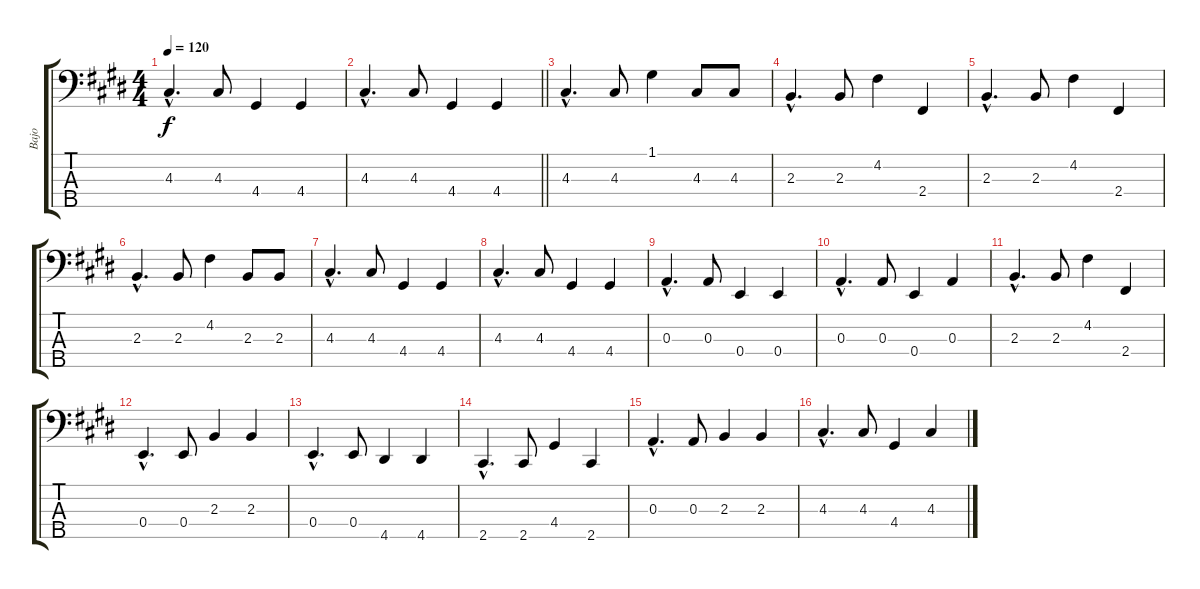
\track ("Bajo" "Bajo") {instrument electricbassfinger}
\staff {score tabs}
\tuning (G2 D2 A1 E1 B0) {hide}
\ts (4 4)
\tempo 120
\clef f4
\ks e
4.3{hac}.4{d dy f} 4.3.8 4.4.4 4.4.4 |
\barLineRight lightlight
4.3{hac}.4{d} 4.3.8 4.4.4 4.4.4 |
4.3{hac}.4{d} 4.3.8 1.1.4 4.3.8 4.3.8 |
2.3{hac}.4{d} 2.3.8 4.2.4 2.4.4 |
2.3{hac}.4{d} 2.3.8 4.2.4 2.4.4 |
2.3{hac}.4{d} 2.3.8 4.2.4 2.3.8 2.3.8 |
4.3{hac}.4{d} 4.3.8 4.4.4 4.4.4 |
4.3{hac}.4{d} 4.3.8 4.4.4 4.4.4 |
0.3{hac}.4{d} 0.3.8 0.4.4 0.4.4 |
0.3{hac}.4{d} 0.3.8 0.4.4 0.3.4 |
2.3{hac}.4{d} 2.3.8 4.2.4 2.4.4 |
0.4{hac}.4{d} 0.4.8 2.3.4 2.3.4 |
0.4{hac}.4{d} 0.4.8 4.5.4 4.5.4 |
2.5{hac}.4{d} 2.5.8 4.4.4 2.5.4 |
0.3{hac}.4{d} 0.3.8 2.3.4 2.3.4 |
4.3{hac}.4{d} 4.3.8 4.4.4 4.3.4
